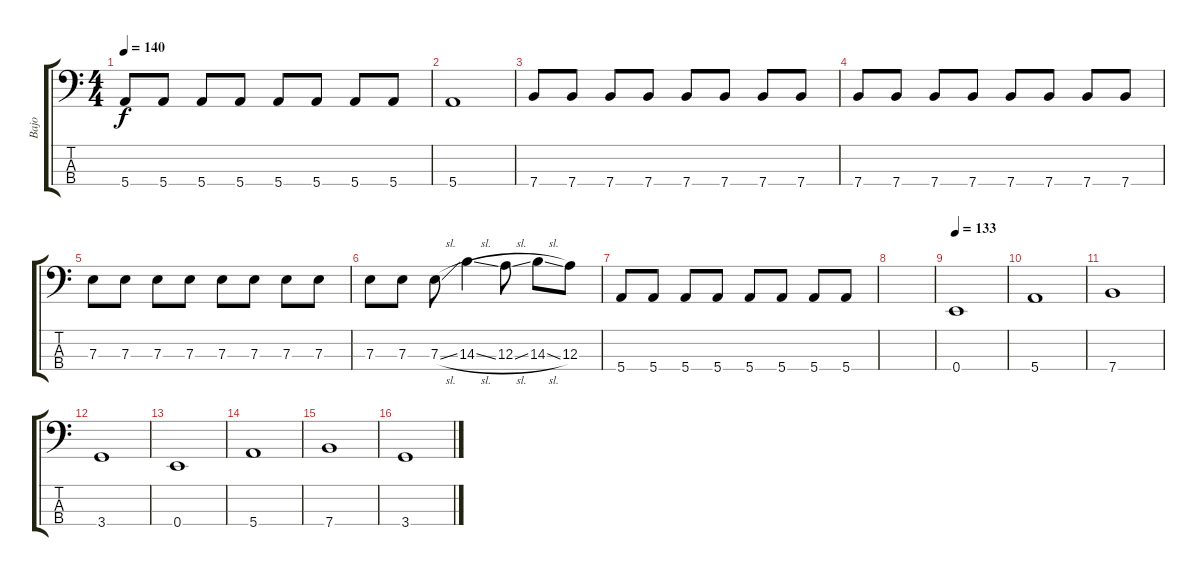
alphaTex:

\track ("Bajo" "Bajo") {instrument electricbassfinger}
\staff {score tabs}
\tuning (G2 D2 A1 E1) {hide}
\ts (4 4)
\tempo 140
\clef f4
\ks c
5.4.8{dy f} 5.4.8 5.4.8 5.4.8 5.4.8 5.4.8 5.4.8 5.4.8 |
5.4.1 |
7.4.8 7.4.8 7.4.8 7.4.8 7.4.8 7.4.8 7.4.8 7.4.8 |
7.4.8 7.4.8 7.4.8 7.4.8 7.4.8 7.4.8 7.4.8 7.4.8 |
7.3.8 7.3.8 7.3.8 7.3.8 7.3.8 7.3.8 7.3.8 7.3.8 |
7.3.8 7.3.8 7.3{sl}.8 14.3{sl}.4 12.3{sl}.8 14.3{sl}.8 12.3.8 |
5.4.8 5.4.8 5.4.8 5.4.8 5.4.8 5.4.8 5.4.8 5.4.8 |
|
\tempo 133
0.4.1 |
5.4.1 |
7.4.1 |
3.4.1 |
0.4.1 |
5.4.1 |
7.4.1 |
3.4.1
